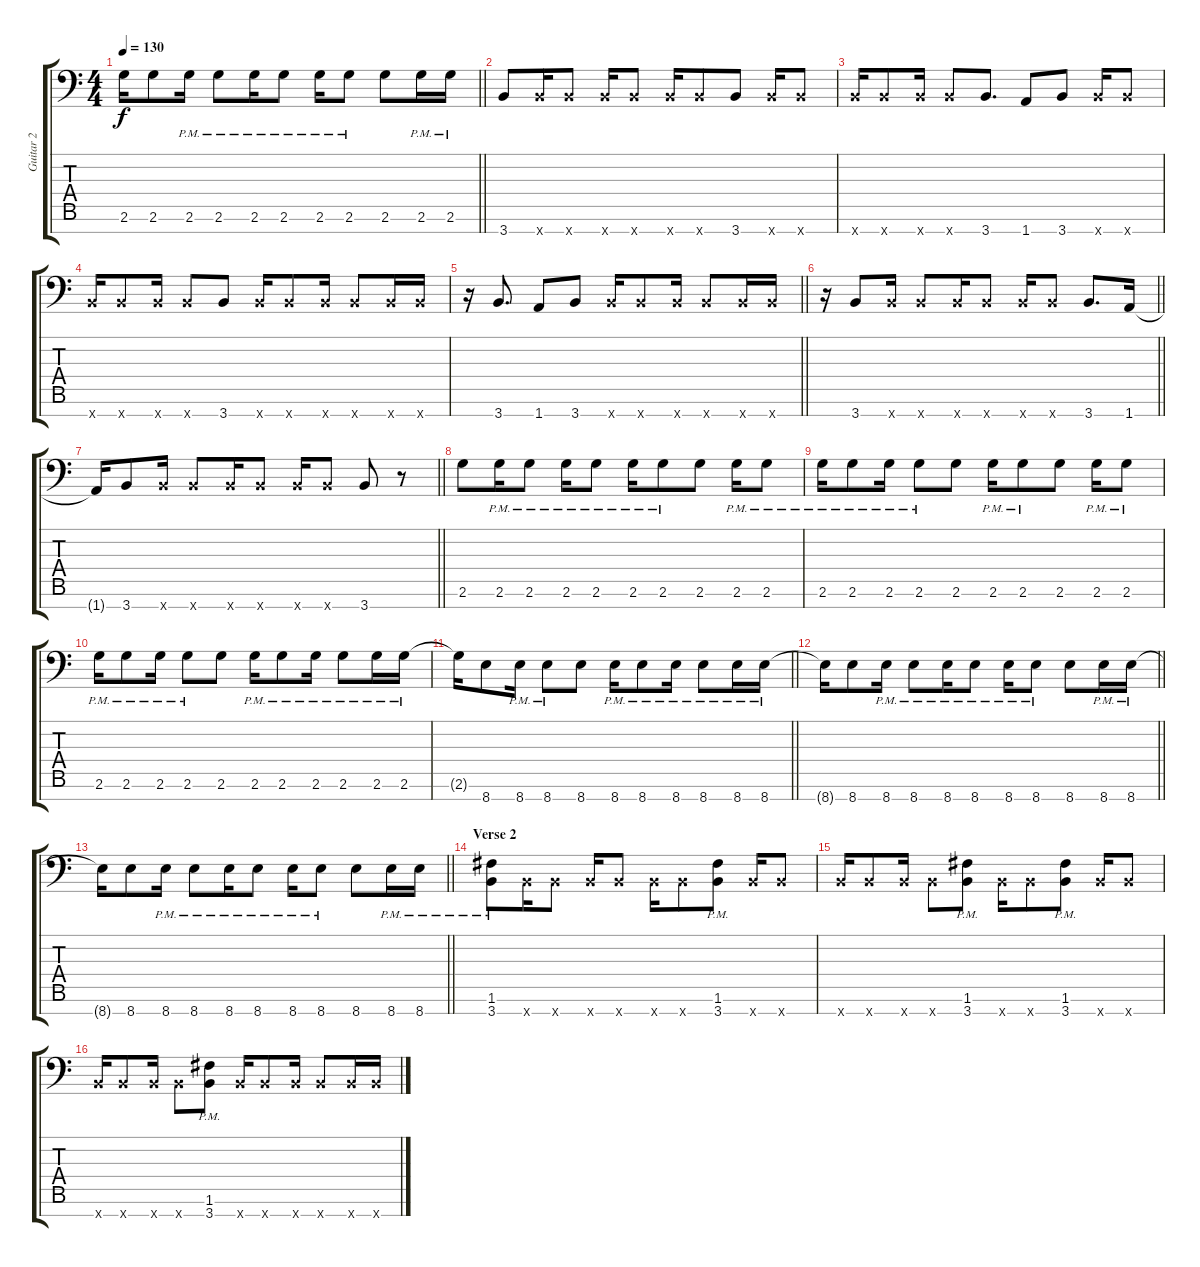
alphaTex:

\track ("Guitar 2" "Guitar 2") {instrument overdrivenguitar}
\staff {score tabs}
\tuning (Eb4 Bb3 Gb3 Eb3 Bb2 F2 Ab1) {hide}
\ts (4 4)
\tempo 130
\clef f4
\barLineRight lightlight
\ks c
2.6{t}.16{dy f} 2.6.8 2.6{pm}.16 2.6{pm}.8 2.6{pm}.16 2.6{pm}.8 2.6{pm}.16 2.6{pm}.8 2.6.8 2.6{pm}.16 2.6{pm}.16 |
3.7.8 3.7{x}.16 3.7{x}.8 3.7{x}.16 3.7{x}.8 3.7{x}.16 3.7{x}.8 3.7.8 3.7{x}.16 3.7{x}.8 |
3.7{x}.16 3.7{x}.8 3.7{x}.16 3.7{x}.8 3.7.8{d} 1.7.8 3.7.8 3.7{x}.16 3.7{x}.8 |
3.7{x}.16 3.7{x}.8 3.7{x}.16 3.7{x}.8 3.7.8 3.7{x}.16 3.7{x}.8 3.7{x}.16 3.7{x}.8 3.7{x}.16 3.7{x}.16 |
\barLineRight lightlight
r.16 3.7.8{d} 1.7.8 3.7.8 3.7{x}.16 3.7{x}.8 3.7{x}.16 3.7{x}.8 3.7{x}.16 3.7{x}.16 |
\barLineRight lightlight
r.16 3.7.8 3.7{x}.16 3.7{x}.8 3.7{x}.16 3.7{x}.8 3.7{x}.16 3.7{x}.8 3.7.8{d} 1.7.16 |
\barLineRight lightlight
1.7{t}.16 3.7.8 3.7{x}.16 3.7{x}.8 3.7{x}.16 3.7{x}.8 3.7{x}.16 3.7{x}.8 3.7.8 r.8 |
2.6.8 2.6{pm}.16 2.6{pm}.8 2.6{pm}.16 2.6{pm}.8 2.6{pm}.16 2.6{pm}.8 2.6.8 2.6{pm}.16 2.6{pm}.8 |
2.6{pm}.16 2.6{pm}.8 2.6{pm}.16 2.6{pm}.8 2.6.8 2.6{pm}.16 2.6{pm}.8 2.6.8 2.6{pm}.16 2.6{pm}.8 |
2.6{pm}.16 2.6{pm}.8 2.6{pm}.16 2.6{pm}.8 2.6.8 2.6{pm}.16 2.6{pm}.8 2.6{pm}.16 2.6{pm}.8 2.6{pm}.16 2.6{pm}.16 |
\barLineRight lightlight
2.6{t}.16 8.7.8 8.7{pm}.16 8.7{pm}.8 8.7.8 8.7{pm}.16 8.7{pm}.8 8.7{pm}.16 8.7{pm}.8 8.7{pm}.16 8.7{pm}.16 |
\barLineRight lightlight
8.7{t}.16 8.7.8 8.7{pm}.16 8.7{pm}.8 8.7{pm}.16 8.7{pm}.8 8.7{pm}.16 8.7{pm}.8 8.7.8 8.7{pm}.16 8.7{pm}.16 |
\barLineRight lightlight
8.7{t}.16 8.7.8 8.7{pm}.16 8.7{pm}.8 8.7{pm}.16 8.7{pm}.8 8.7{pm}.16 8.7{pm}.8 8.7.8 8.7{pm}.16 8.7{pm}.16 |
\section ("" "Verse 2")
(1.6{pm} 3.7{pm}).8 3.7{x}.16 3.7{x}.8 3.7{x}.16 3.7{x}.8 3.7{x}.16 3.7{x}.8 (1.6{pm} 3.7{pm}).8 3.7{x}.16 3.7{x}.8 |
3.7{x}.16 3.7{x}.8 3.7{x}.16 3.7{x}.8 (1.6{pm} 3.7{pm}).8 3.7{x}.16 3.7{x}.8 (1.6{pm} 3.7{pm}).8 3.7{x}.16 3.7{x}.8 |
3.7{x}.16 3.7{x}.8 3.7{x}.16 3.7{x}.8 (1.6{pm} 3.7{pm}).8 3.7{x}.16 3.7{x}.8 3.7{x}.16 3.7{x}.8 3.7{x}.16 3.7{x}.16
